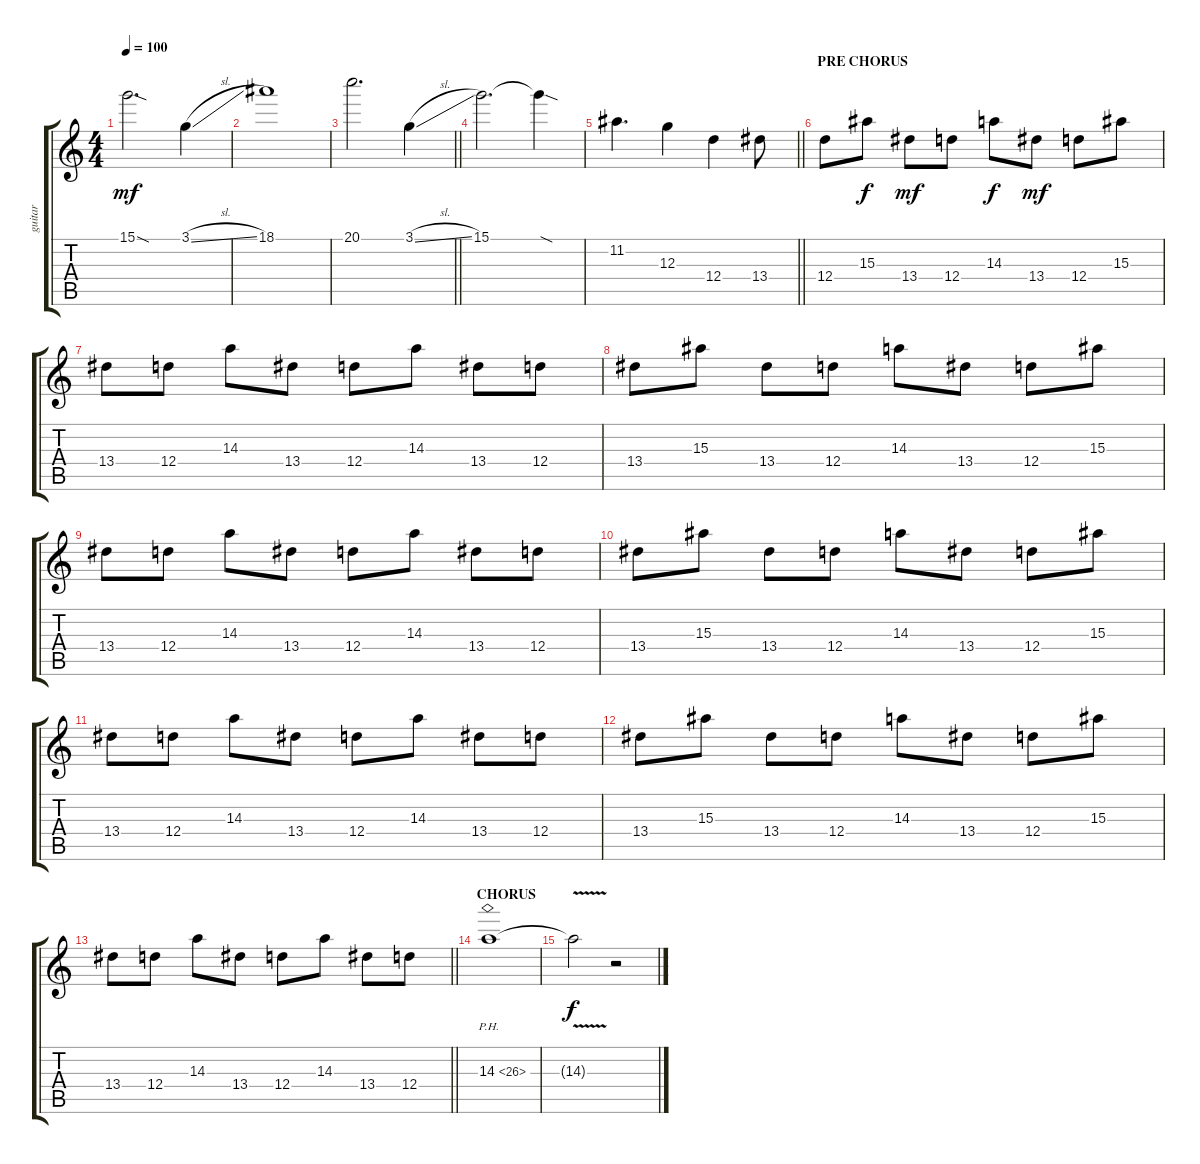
\track ("guitar" "guitar") {instrument overdrivenguitar}
\staff {score tabs}
\tuning (E4 B3 G3 D3 A2 E2) {hide}
\ts (4 4)
\tempo 100
\clef g2
\ks c
15.1{sod t}.2{d dy mf} 3.1{sl}.4 |
18.1.1 |
\barLineRight lightlight
20.1.2{d} 3.1{sl}.4 |
15.1.2{d} 15.1{sod t}.4 |
\barLineRight lightlight
11.2.4{d} 12.3.4 12.4.4 13.4.8 |
\section ("" "PRE CHORUS")
12.4.8 15.3.8{dy f} 13.4.8{dy mf} 12.4.8 14.3.8{dy f} 13.4.8{dy mf} 12.4.8 15.3.8 |
13.4.8 12.4.8 14.3.8 13.4.8 12.4.8 14.3.8 13.4.8 12.4.8 |
13.4.8 15.3.8 13.4.8 12.4.8 14.3.8 13.4.8 12.4.8 15.3.8 |
13.4.8 12.4.8 14.3.8 13.4.8 12.4.8 14.3.8 13.4.8 12.4.8 |
13.4.8 15.3.8 13.4.8 12.4.8 14.3.8 13.4.8 12.4.8 15.3.8 |
13.4.8 12.4.8 14.3.8 13.4.8 12.4.8 14.3.8 13.4.8 12.4.8 |
13.4.8 15.3.8 13.4.8 12.4.8 14.3.8 13.4.8 12.4.8 15.3.8 |
\barLineRight lightlight
13.4.8 12.4.8 14.3.8 13.4.8 12.4.8 14.3.8 13.4.8 12.4.8 |
\section ("" "CHORUS")
14.3{ph 12}.1{volume 4} |
14.3{v t}.2{dy f} r.2
